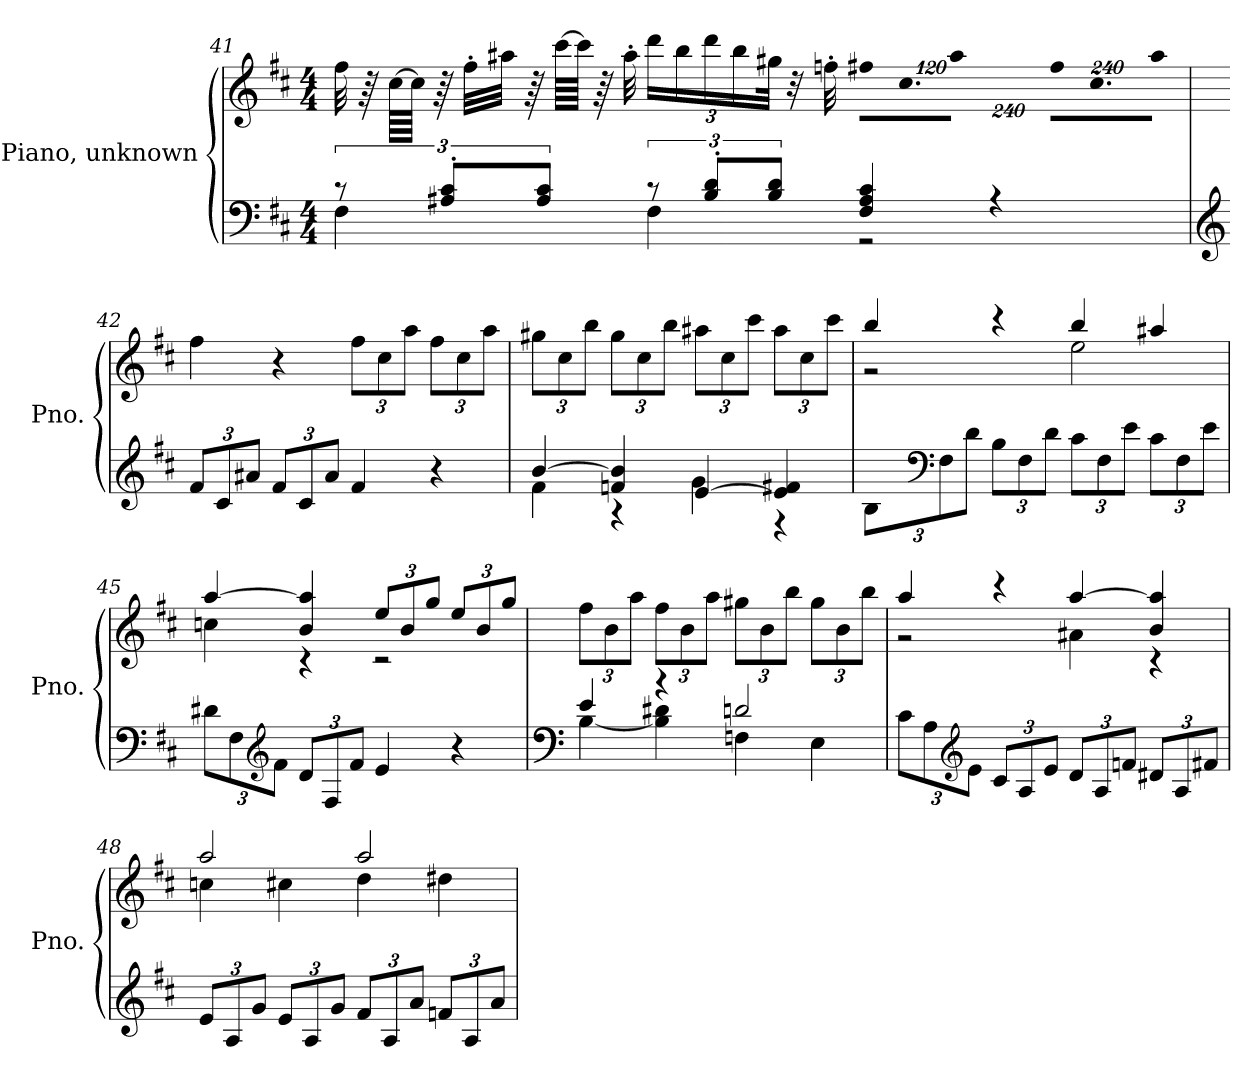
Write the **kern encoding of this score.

**kern	**kern
*part1	*part1
*staff2	*staff1
*I"Piano, unknown	*
*I'Pno.	*
!!LO:LB:g=z
*clefF4	*clefG2
*k[f#c#]	*k[f#c#]
*M4/4	*M4/4
=41	=41
*^	*
12r	4F#\	32ff#\
.	.	64r
.	.	[64cc#\LLLL
.	.	64cc#\JJJJ]
.	.	64r
12A#X/' 12c#/'L	.	.
.	.	32ff#'\LLL
.	.	32aa#X\JJJ
.	.	64r
12A#/ 12c#/J	.	.
.	.	[64ccc#\LLLL
.	.	64ccc#\JJJJ]
.	.	64r
.	.	32aa#'\
*	*	*Xbrackettup
12r	4F#\	24ddd\LL
.	.	24bb\
12B/' 12d/'L	.	24ddd\
.	.	24bb\
12B/ 12d/J	.	48gg#X\JJk
.	.	32r
.	.	32ffn'\
!	!	!LO:N:vis=16
4F#/ 4A#/ 4c#/	2r	1920%137ff#X\LL
!	!	!LO:N:vis=16.
.	.	960%103cc#\
!	!	!LO:N:vis=16
.	.	1920%137aa#\JJ
!	!	!LO:N:vis=16
4r	.	1920%137ff#\LL
!	!	!LO:N:vis=16.
.	.	960%103cc#'\
!	!	!LO:N:vis=16
.	.	1920%137aa#\JJ
*v	*v	*
=42	=42
*clefG2	*
*Xbrackettup	*
12f#/L	4ff#\
12c#/	.
12a#X/J	.
12f#/L	4r
12c#/	.
12a#/J	.
4f#/	12ff#\L
.	12cc#\
.	12aa\J
4r	12ff#\L
.	12cc#\
.	12aa\J
!!LO:LB:g=z
=43	=43
*^	*
[4b/	4f#\	12gg#X\L
.	.	12cc#\
.	.	12bb\J
4fn/ 4b/]	4r	12gg#\L
.	.	12cc#\
.	.	12bb\J
[4e/	4g\	12aa#X\L
.	.	12cc#\
.	.	12ccc#\J
4e/] 4f#X/	4r	12aa#\L
.	.	12cc#\
.	.	12ccc#\J
*v	*v	*
=44	=44
*	*^
12B\L	4bb/	2r
*clefF4	*	*
12F#\	.	.
12d\J	.	.
12B\L	4r	.
12F#\	.	.
12d\J	.	.
12c#\L	4bb/	2ee\
12F#\	.	.
12e\J	.	.
12c#\L	4aa#X/	.
12F#\	.	.
12e\J	.	.
=45	=45	=45
12d#X\L	[4aa/	4ccn\
12F#\	.	.
*clefG2	*	*
12f#\J	.	.
12d#/L	4b/ 4aa/]	4r
12F#/	.	.
12f#/J	.	.
4e/	12ee/L	2r
.	12b/	.
.	12gg/J	.
4r	12ee/L	.
.	12b/	.
.	12gg/J	.
*	*v	*v
!!LO:LB:g=z
=46	=46
*clefF4	*
*^	*
4e/	[4B\	12ff#\L
.	.	12b\
.	.	12aa\J
4r	4B\] 4d#X\	12ff#\L
.	.	12b\
.	.	12aa\J
2dn/	4Fn\	12gg#X\L
.	.	12b\
.	.	12bb\J
.	4E\	12gg#\L
.	.	12b\
.	.	12bb\J
*v	*v	*
=47	=47
*	*^
12c#\L	4aa/	2r
12A\	.	.
*clefG2	*	*
12e\J	.	.
12c#/L	4r	.
12A/	.	.
12e/J	.	.
12d/L	[4aa/	4a#X\
12A/	.	.
12fn/J	.	.
12d#X/L	4b/ 4aa/]	4r
12A/	.	.
12f#X/J	.	.
=48	=48	=48
12e/L	2aa/	4ccn\
12A/	.	.
12g/J	.	.
12e/L	.	4cc#X\
12A/	.	.
12g/J	.	.
12f#/L	2aa/	4dd\
12A/	.	.
12a/J	.	.
12fn/L	.	4dd#X\
12A/	.	.
12a/J	.	.
*	*v	*v
=	=
*-	*-
